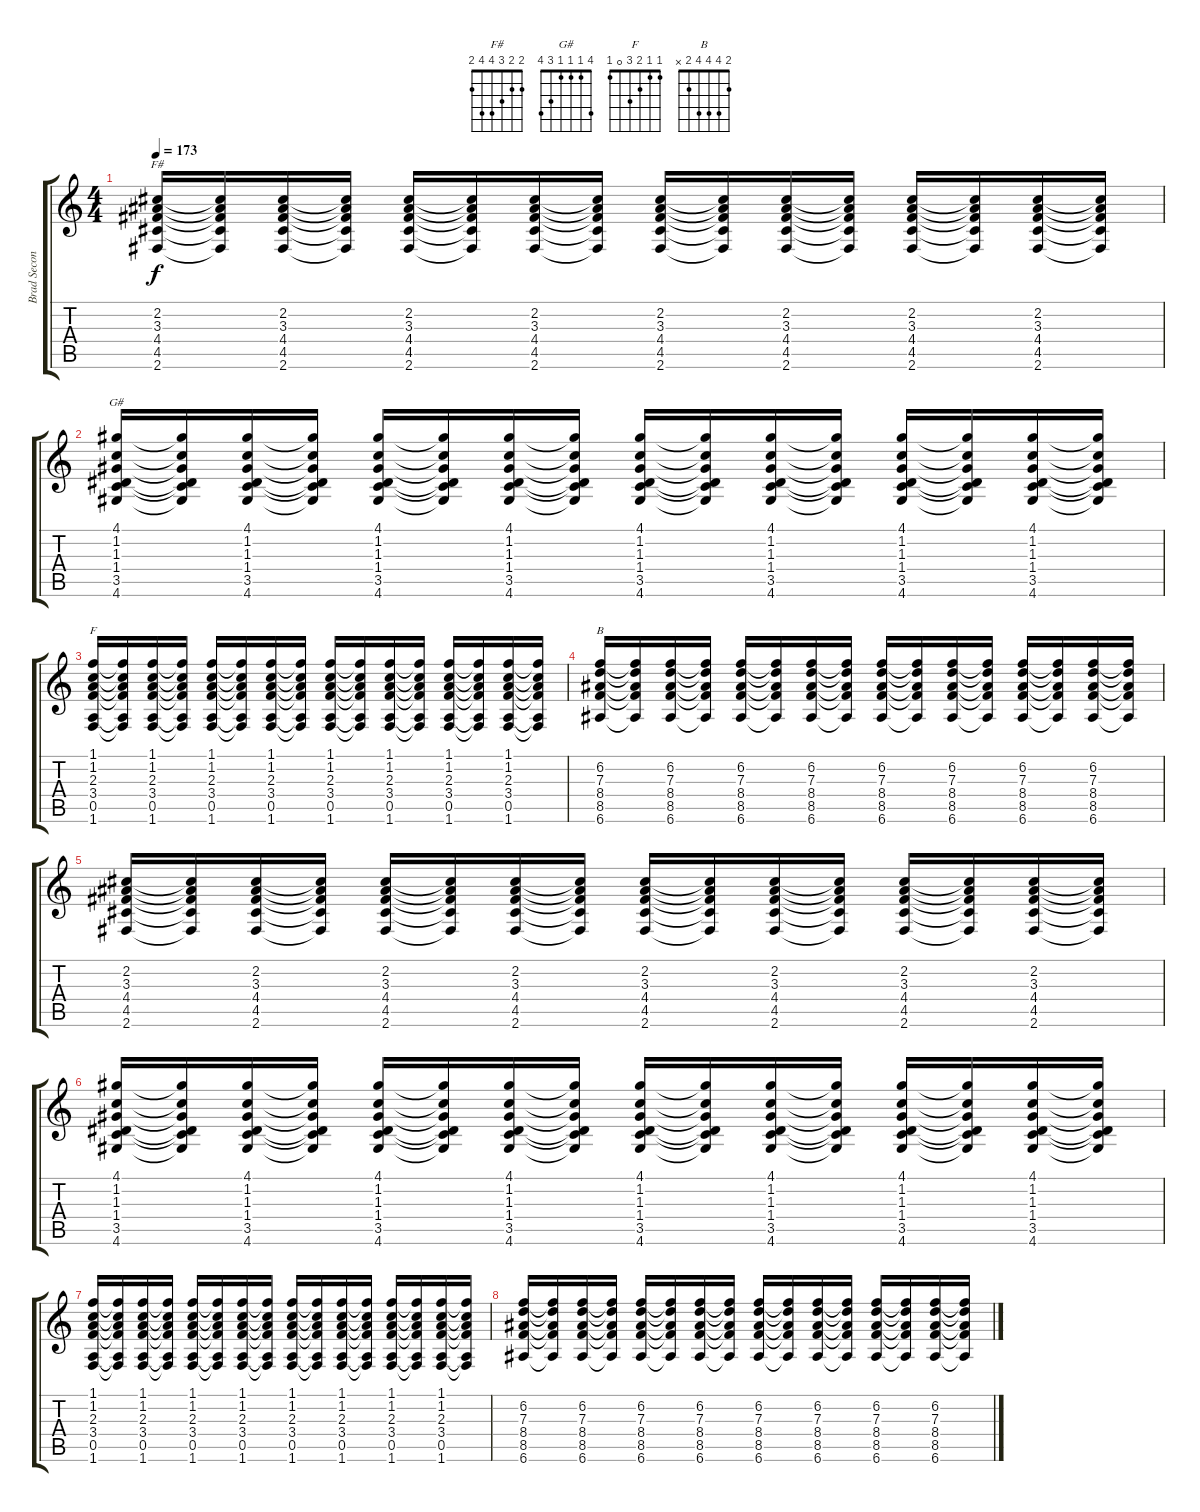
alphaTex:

\track ("Brad Second Guitar" "Brad Secon") {instrument electricguitarjazz}
\staff {score tabs}
\tuning (E4 B3 G3 D3 A2 E2) {hide}
\chord ("F#" 2 2 3 4 4 2)
\chord ("G#" 4 1 1 1 3 4)
\chord ("F" 1 1 2 3 0 1)
\chord ("B" 2 4 4 4 2 x)
\ts (4 4)
\tempo 173
\clef g2
\ks c
(2.2 3.3 4.4 4.5 2.6).16{ch "F#" dy f} (2.2{t} 3.3{t} 4.4{t} 4.5{t} 2.6{t}).16 (2.2 3.3 4.4 4.5 2.6).16 (2.2{t} 3.3{t} 4.4{t} 4.5{t} 2.6{t}).16 (2.2 3.3 4.4 4.5 2.6).16 (2.2{t} 3.3{t} 4.4{t} 4.5{t} 2.6{t}).16 (2.2 3.3 4.4 4.5 2.6).16 (2.2{t} 3.3{t} 4.4{t} 4.5{t} 2.6{t}).16 (2.2 3.3 4.4 4.5 2.6).16 (2.2{t} 3.3{t} 4.4{t} 4.5{t} 2.6{t}).16 (2.2 3.3 4.4 4.5 2.6).16 (2.2{t} 3.3{t} 4.4{t} 4.5{t} 2.6{t}).16 (2.2 3.3 4.4 4.5 2.6).16 (2.2{t} 3.3{t} 4.4{t} 4.5{t} 2.6{t}).16 (2.2 3.3 4.4 4.5 2.6).16 (2.2{t} 3.3{t} 4.4{t} 4.5{t} 2.6{t}).16 |
(4.1 1.2 1.3 1.4 3.5 4.6).16{ch "G#"} (4.1{t} 1.2{t} 1.3{t} 1.4{t} 3.5{t} 4.6{t}).16 (4.1 1.2 1.3 1.4 3.5 4.6).16 (4.1{t} 1.2{t} 1.3{t} 1.4{t} 3.5{t} 4.6{t}).16 (4.1 1.2 1.3 1.4 3.5 4.6).16 (4.1{t} 1.2{t} 1.3{t} 1.4{t} 3.5{t} 4.6{t}).16 (4.1 1.2 1.3 1.4 3.5 4.6).16 (4.1{t} 1.2{t} 1.3{t} 1.4{t} 3.5{t} 4.6{t}).16 (4.1 1.2 1.3 1.4 3.5 4.6).16 (4.1{t} 1.2{t} 1.3{t} 1.4{t} 3.5{t} 4.6{t}).16 (4.1 1.2 1.3 1.4 3.5 4.6).16 (4.1{t} 1.2{t} 1.3{t} 1.4{t} 3.5{t} 4.6{t}).16 (4.1 1.2 1.3 1.4 3.5 4.6).16 (4.1{t} 1.2{t} 1.3{t} 1.4{t} 3.5{t} 4.6{t}).16 (4.1 1.2 1.3 1.4 3.5 4.6).16 (4.1{t} 1.2{t} 1.3{t} 1.4{t} 3.5{t} 4.6{t}).16 |
(1.1 1.2 2.3 3.4 0.5 1.6).16{ch "F"} (1.1{t} 1.2{t} 2.3{t} 3.4{t} 0.5{t} 1.6{t}).16 (1.1 1.2 2.3 3.4 0.5 1.6).16 (1.1{t} 1.2{t} 2.3{t} 3.4{t} 0.5{t} 1.6{t}).16 (1.1 1.2 2.3 3.4 0.5 1.6).16 (1.1{t} 1.2{t} 2.3{t} 3.4{t} 0.5{t} 1.6{t}).16 (1.1 1.2 2.3 3.4 0.5 1.6).16 (1.1{t} 1.2{t} 2.3{t} 3.4{t} 0.5{t} 1.6{t}).16 (1.1 1.2 2.3 3.4 0.5 1.6).16 (1.1{t} 1.2{t} 2.3{t} 3.4{t} 0.5{t} 1.6{t}).16 (1.1 1.2 2.3 3.4 0.5 1.6).16 (1.1{t} 1.2{t} 2.3{t} 3.4{t} 0.5{t} 1.6{t}).16 (1.1 1.2 2.3 3.4 0.5 1.6).16 (1.1{t} 1.2{t} 2.3{t} 3.4{t} 0.5{t} 1.6{t}).16 (1.1 1.2 2.3 3.4 0.5 1.6).16 (1.1{t} 1.2{t} 2.3{t} 3.4{t} 0.5{t} 1.6{t}).16 |
(6.2 7.3 8.4 8.5 6.6).16{ch "B"} (6.2{t} 7.3{t} 8.4{t} 8.5{t} 6.6{t}).16 (6.2 7.3 8.4 8.5 6.6).16 (6.2{t} 7.3{t} 8.4{t} 8.5{t} 6.6{t}).16 (6.2 7.3 8.4 8.5 6.6).16 (6.2{t} 7.3{t} 8.4{t} 8.5{t} 6.6{t}).16 (6.2 7.3 8.4 8.5 6.6).16 (6.2{t} 7.3{t} 8.4{t} 8.5{t} 6.6{t}).16 (6.2 7.3 8.4 8.5 6.6).16 (6.2{t} 7.3{t} 8.4{t} 8.5{t} 6.6{t}).16 (6.2 7.3 8.4 8.5 6.6).16 (6.2{t} 7.3{t} 8.4{t} 8.5{t} 6.6{t}).16 (6.2 7.3 8.4 8.5 6.6).16 (6.2{t} 7.3{t} 8.4{t} 8.5{t} 6.6{t}).16 (6.2 7.3 8.4 8.5 6.6).16 (6.2{t} 7.3{t} 8.4{t} 8.5{t} 6.6{t}).16 |
(2.2 3.3 4.4 4.5 2.6).16 (2.2{t} 3.3{t} 4.4{t} 4.5{t} 2.6{t}).16 (2.2 3.3 4.4 4.5 2.6).16 (2.2{t} 3.3{t} 4.4{t} 4.5{t} 2.6{t}).16 (2.2 3.3 4.4 4.5 2.6).16 (2.2{t} 3.3{t} 4.4{t} 4.5{t} 2.6{t}).16 (2.2 3.3 4.4 4.5 2.6).16 (2.2{t} 3.3{t} 4.4{t} 4.5{t} 2.6{t}).16 (2.2 3.3 4.4 4.5 2.6).16 (2.2{t} 3.3{t} 4.4{t} 4.5{t} 2.6{t}).16 (2.2 3.3 4.4 4.5 2.6).16 (2.2{t} 3.3{t} 4.4{t} 4.5{t} 2.6{t}).16 (2.2 3.3 4.4 4.5 2.6).16 (2.2{t} 3.3{t} 4.4{t} 4.5{t} 2.6{t}).16 (2.2 3.3 4.4 4.5 2.6).16 (2.2{t} 3.3{t} 4.4{t} 4.5{t} 2.6{t}).16 |
(4.1 1.2 1.3 1.4 3.5 4.6).16 (4.1{t} 1.2{t} 1.3{t} 1.4{t} 3.5{t} 4.6{t}).16 (4.1 1.2 1.3 1.4 3.5 4.6).16 (4.1{t} 1.2{t} 1.3{t} 1.4{t} 3.5{t} 4.6{t}).16 (4.1 1.2 1.3 1.4 3.5 4.6).16 (4.1{t} 1.2{t} 1.3{t} 1.4{t} 3.5{t} 4.6{t}).16 (4.1 1.2 1.3 1.4 3.5 4.6).16 (4.1{t} 1.2{t} 1.3{t} 1.4{t} 3.5{t} 4.6{t}).16 (4.1 1.2 1.3 1.4 3.5 4.6).16 (4.1{t} 1.2{t} 1.3{t} 1.4{t} 3.5{t} 4.6{t}).16 (4.1 1.2 1.3 1.4 3.5 4.6).16 (4.1{t} 1.2{t} 1.3{t} 1.4{t} 3.5{t} 4.6{t}).16 (4.1 1.2 1.3 1.4 3.5 4.6).16 (4.1{t} 1.2{t} 1.3{t} 1.4{t} 3.5{t} 4.6{t}).16 (4.1 1.2 1.3 1.4 3.5 4.6).16 (4.1{t} 1.2{t} 1.3{t} 1.4{t} 3.5{t} 4.6{t}).16 |
(1.1 1.2 2.3 3.4 0.5 1.6).16 (1.1{t} 1.2{t} 2.3{t} 3.4{t} 0.5{t} 1.6{t}).16 (1.1 1.2 2.3 3.4 0.5 1.6).16 (1.1{t} 1.2{t} 2.3{t} 3.4{t} 0.5{t} 1.6{t}).16 (1.1 1.2 2.3 3.4 0.5 1.6).16 (1.1{t} 1.2{t} 2.3{t} 3.4{t} 0.5{t} 1.6{t}).16 (1.1 1.2 2.3 3.4 0.5 1.6).16 (1.1{t} 1.2{t} 2.3{t} 3.4{t} 0.5{t} 1.6{t}).16 (1.1 1.2 2.3 3.4 0.5 1.6).16 (1.1{t} 1.2{t} 2.3{t} 3.4{t} 0.5{t} 1.6{t}).16 (1.1 1.2 2.3 3.4 0.5 1.6).16 (1.1{t} 1.2{t} 2.3{t} 3.4{t} 0.5{t} 1.6{t}).16 (1.1 1.2 2.3 3.4 0.5 1.6).16 (1.1{t} 1.2{t} 2.3{t} 3.4{t} 0.5{t} 1.6{t}).16 (1.1 1.2 2.3 3.4 0.5 1.6).16 (1.1{t} 1.2{t} 2.3{t} 3.4{t} 0.5{t} 1.6{t}).16 |
(6.2 7.3 8.4 8.5 6.6).16 (6.2{t} 7.3{t} 8.4{t} 8.5{t} 6.6{t}).16 (6.2 7.3 8.4 8.5 6.6).16 (6.2{t} 7.3{t} 8.4{t} 8.5{t} 6.6{t}).16 (6.2 7.3 8.4 8.5 6.6).16 (6.2{t} 7.3{t} 8.4{t} 8.5{t} 6.6{t}).16 (6.2 7.3 8.4 8.5 6.6).16 (6.2{t} 7.3{t} 8.4{t} 8.5{t} 6.6{t}).16 (6.2 7.3 8.4 8.5 6.6).16 (6.2{t} 7.3{t} 8.4{t} 8.5{t} 6.6{t}).16 (6.2 7.3 8.4 8.5 6.6).16 (6.2{t} 7.3{t} 8.4{t} 8.5{t} 6.6{t}).16 (6.2 7.3 8.4 8.5 6.6).16 (6.2{t} 7.3{t} 8.4{t} 8.5{t} 6.6{t}).16 (6.2 7.3 8.4 8.5 6.6).16 (6.2{t} 7.3{t} 8.4{t} 8.5{t} 6.6{t}).16
